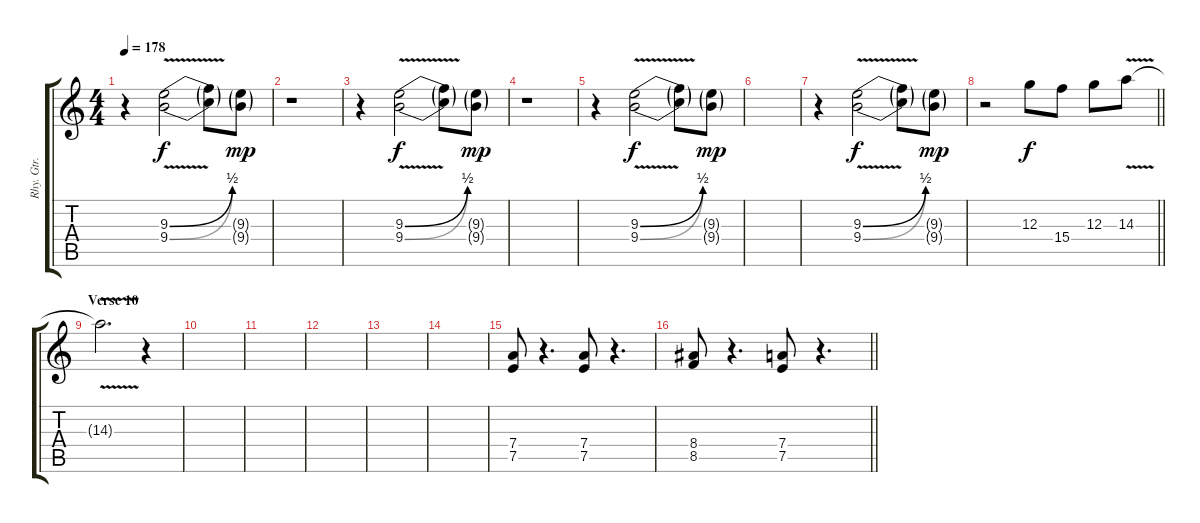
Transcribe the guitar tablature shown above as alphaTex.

\track ("Rhy. Gtr. 2" "Rhy. Gtr. ") {instrument distortionguitar}
\staff {score tabs}
\tuning (E4 B3 G3 D3 A2 D2) {hide}
\ts (4 4)
\tempo 178
\clef g2
\ks c
r.4{dy mp} (9.3{be (bend 0 0 60 2) v} 9.4{be (bend 0 0 60 2) v}).2{dy f} (9.3{t} 9.4{t}).8 (9.3{g} 9.4{g}).8{dy mp} |
r.1 |
r.4 (9.3{be (bend 0 0 60 2) v} 9.4{be (bend 0 0 60 2) v}).2{dy f} (9.3{t} 9.4{t}).8 (9.3{g} 9.4{g}).8{dy mp} |
r.1 |
r.4 (9.3{be (bend 0 0 60 2) v} 9.4{be (bend 0 0 60 2) v}).2{dy f} (9.3{t} 9.4{t}).8 (9.3{g} 9.4{g}).8{dy mp} |
|
r.4 (9.3{be (bend 0 0 60 2) v} 9.4{be (bend 0 0 60 2) v}).2{dy f} (9.3{t} 9.4{t}).8 (9.3{g} 9.4{g}).8{dy mp} |
\barLineRight lightlight
r.2 12.3.8{dy f volume 5 balance 15 instrument distortionguitar} 15.4.8 12.3.8 14.3{v}.8{volume 0} |
\section ("" "Verse 10")
14.3{t}.2{d} r.4 |
|
|
|
|
|
(7.4 7.5).8{volume 6 balance 15 instrument distortionguitar} r.4{d} (7.4 7.5).8 r.4{d} |
\barLineRight lightlight
(8.4 8.5).8 r.4{d} (7.4 7.5).8 r.4{d}
